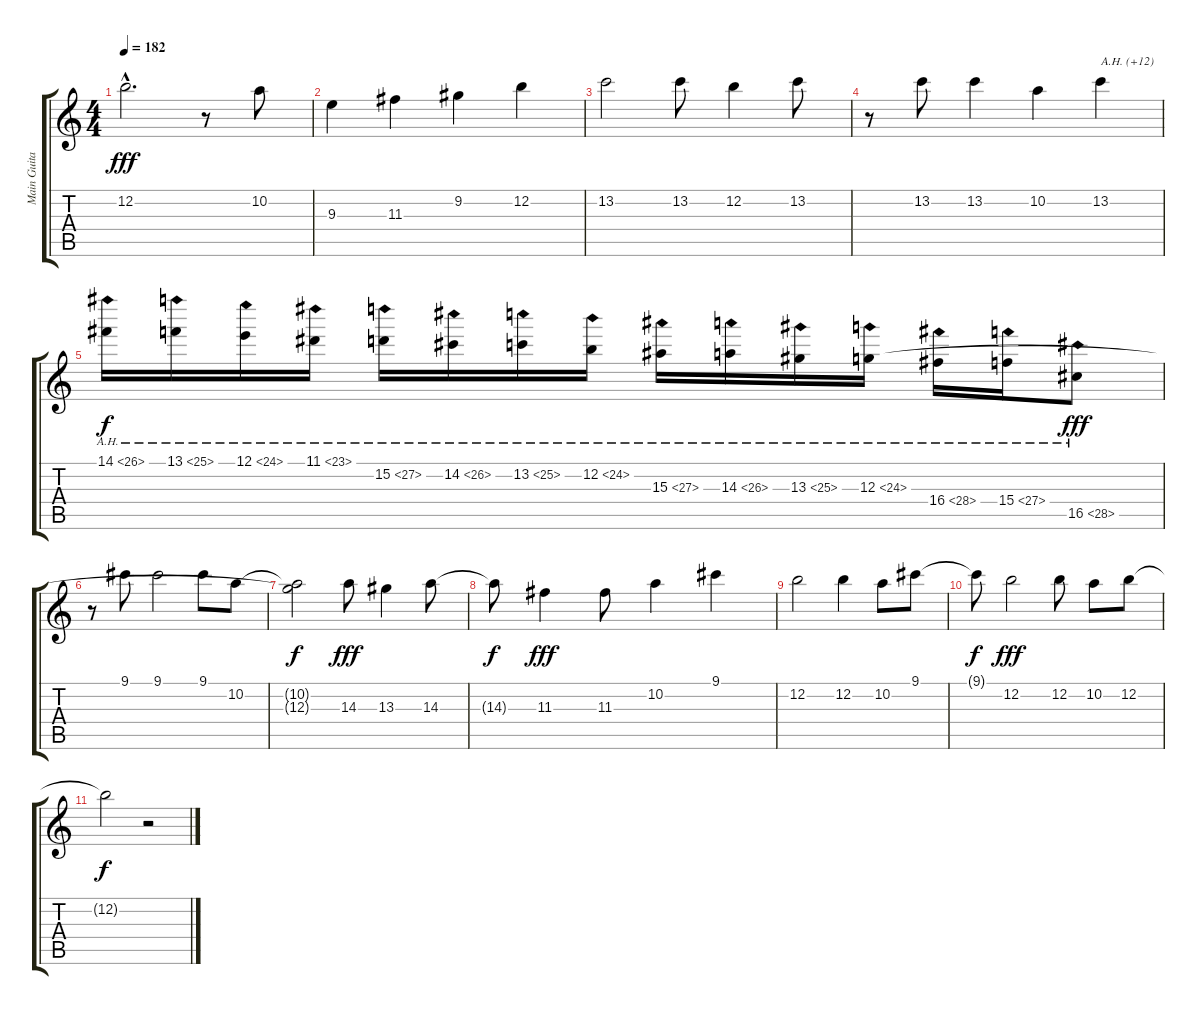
\track ("Main Guitar" "Main Guita") {instrument electricguitarjazz}
\staff {score tabs}
\tuning (E4 B3 G3 D3 A2 E2) {hide}
\ts (4 4)
\tempo 182
\clef g2
\ks c
12.2{hac}.2{d dy fff} r.8 10.2.8 |
9.3.4 11.3.4 9.2.4 12.2.4 |
13.2.2 13.2.8 12.2.4 13.2.8 |
r.8 13.2.8 13.2.4 10.2.4 13.2.4{txt "A.H. (+12)"} |
14.1{ah 12}.16{txt "" dy f} 13.1{ah 12}.16 12.1{ah 12}.16 11.1{ah 12}.16 15.2{ah 12}.16 14.2{ah 12}.16 13.2{ah 12}.16 12.2{ah 12}.16 15.3{ah 12}.16 14.3{ah 12}.16 13.3{ah 12}.16 12.3{ah 12}.16 16.4{ah 12}.16 15.4{ah 12}.16 16.5{ah 12}.8{dy fff} |
r.8 9.1.8 9.1.2 9.1.8 10.2.8 |
(10.2{t} 12.3{t}).2{dy f} 14.3.8{dy fff volume 0} 13.3.4 14.3.8 |
14.3{t}.8{dy f} 11.3.4{dy fff} 11.3.8 10.2.4 9.1.4 |
12.2.2 12.2.4 10.2.8 9.1.8 |
9.1{t}.8{dy f} 12.2.2{dy fff} 12.2.8 10.2.8 12.2.8 |
12.2{t}.2{dy f} r.2
